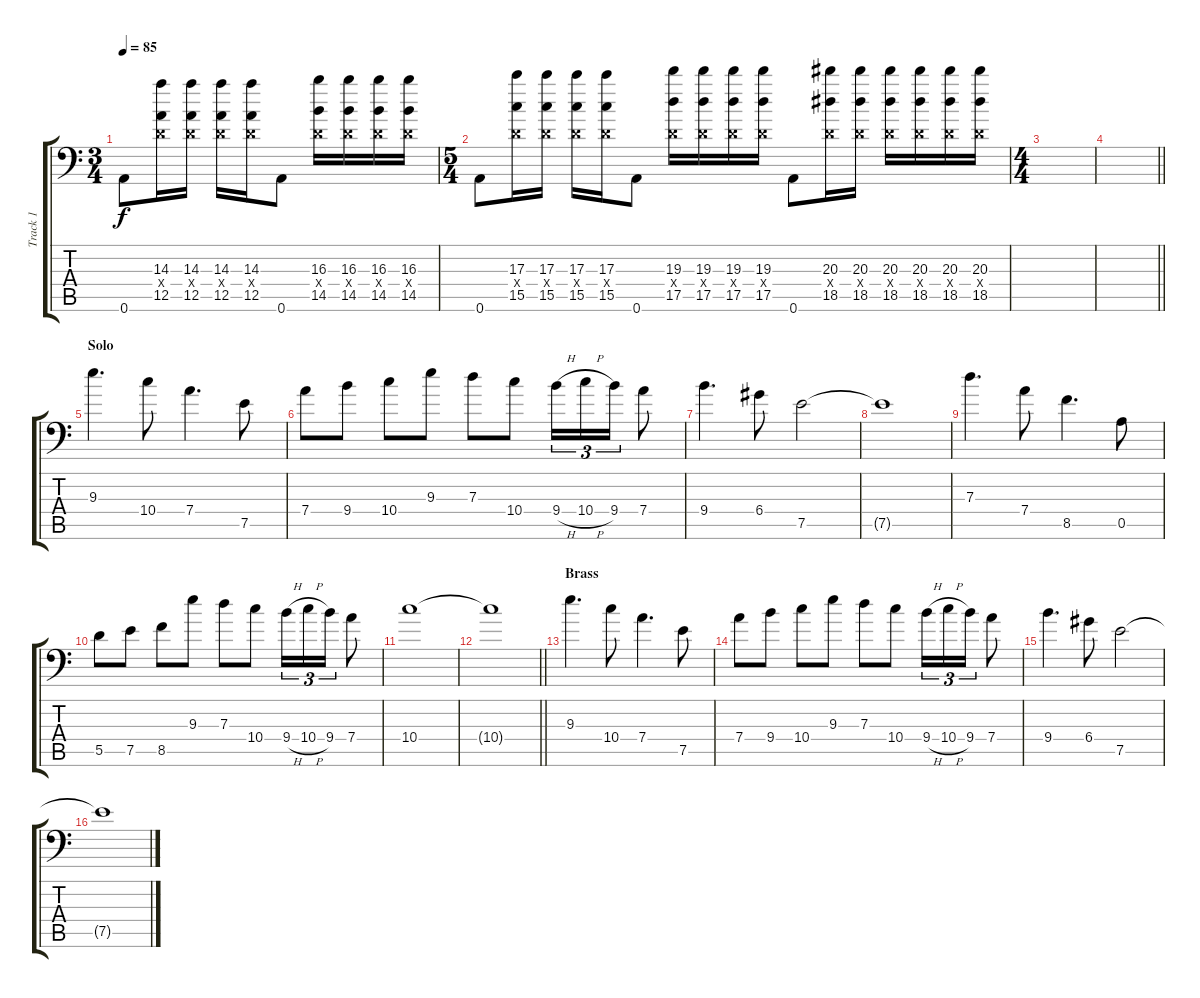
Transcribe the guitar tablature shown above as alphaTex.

\track ("Track 1" "Track 1") {instrument distortionguitar}
\staff {score tabs}
\tuning (E4 B3 G3 D3 A2 A1) {hide}
\ts (3 4)
\tempo 85
\clef f4
\ks c
0.6.8{dy f} (14.3 0.4{x} 12.5).16 (14.3 0.4{x} 12.5).16 (14.3 0.4{x} 12.5).16 (14.3 0.4{x} 12.5).16 0.6.8 (16.3 0.4{x} 14.5).16 (16.3 0.4{x} 14.5).16 (16.3 0.4{x} 14.5).16 (16.3 0.4{x} 14.5).16 |
\ts (5 4)
0.6.8 (17.3 0.4{x} 15.5).16 (17.3 0.4{x} 15.5).16 (17.3 0.4{x} 15.5).16 (17.3 0.4{x} 15.5).16 0.6.8 (19.3 0.4{x} 17.5).16 (19.3 0.4{x} 17.5).16 (19.3 0.4{x} 17.5).16 (19.3 0.4{x} 17.5).16 0.6.8 (20.3 0.4{x} 18.5).16 (20.3 0.4{x} 18.5).16 (20.3 0.4{x} 18.5).16 (20.3 0.4{x} 18.5).16 (20.3 0.4{x} 18.5).16 (20.3 0.4{x} 18.5).16 |
\ts (4 4)
|
\barLineRight lightlight
|
\section ("" "Solo")
9.3.4{d} 10.4.8 7.4.4{d} 7.5.8 |
7.4.8 9.4.8 10.4.8 9.3.8 7.3.8 10.4.8 9.4{h}.16{tu (3 2)} 10.4{h}.16{tu (3 2)} 9.4.16{tu (3 2)} 7.4.8 |
9.4.4{d} 6.4.8 7.5.2 |
7.5{t}.1 |
7.3.4{d} 7.4.8 8.5.4{d} 0.5.8 |
5.5.8 7.5.8 8.5.8 9.3.8 7.3.8 10.4.8 9.4{h}.16{tu (3 2)} 10.4{h}.16{tu (3 2)} 9.4.16{tu (3 2)} 7.4.8 |
10.4.1 |
\barLineRight lightlight
10.4{t}.1 |
\section ("" "Brass")
9.3.4{d} 10.4.8 7.4.4{d} 7.5.8 |
7.4.8 9.4.8 10.4.8 9.3.8 7.3.8 10.4.8 9.4{h}.16{tu (3 2)} 10.4{h}.16{tu (3 2)} 9.4.16{tu (3 2)} 7.4.8 |
9.4.4{d} 6.4.8 7.5.2 |
7.5{t}.1
